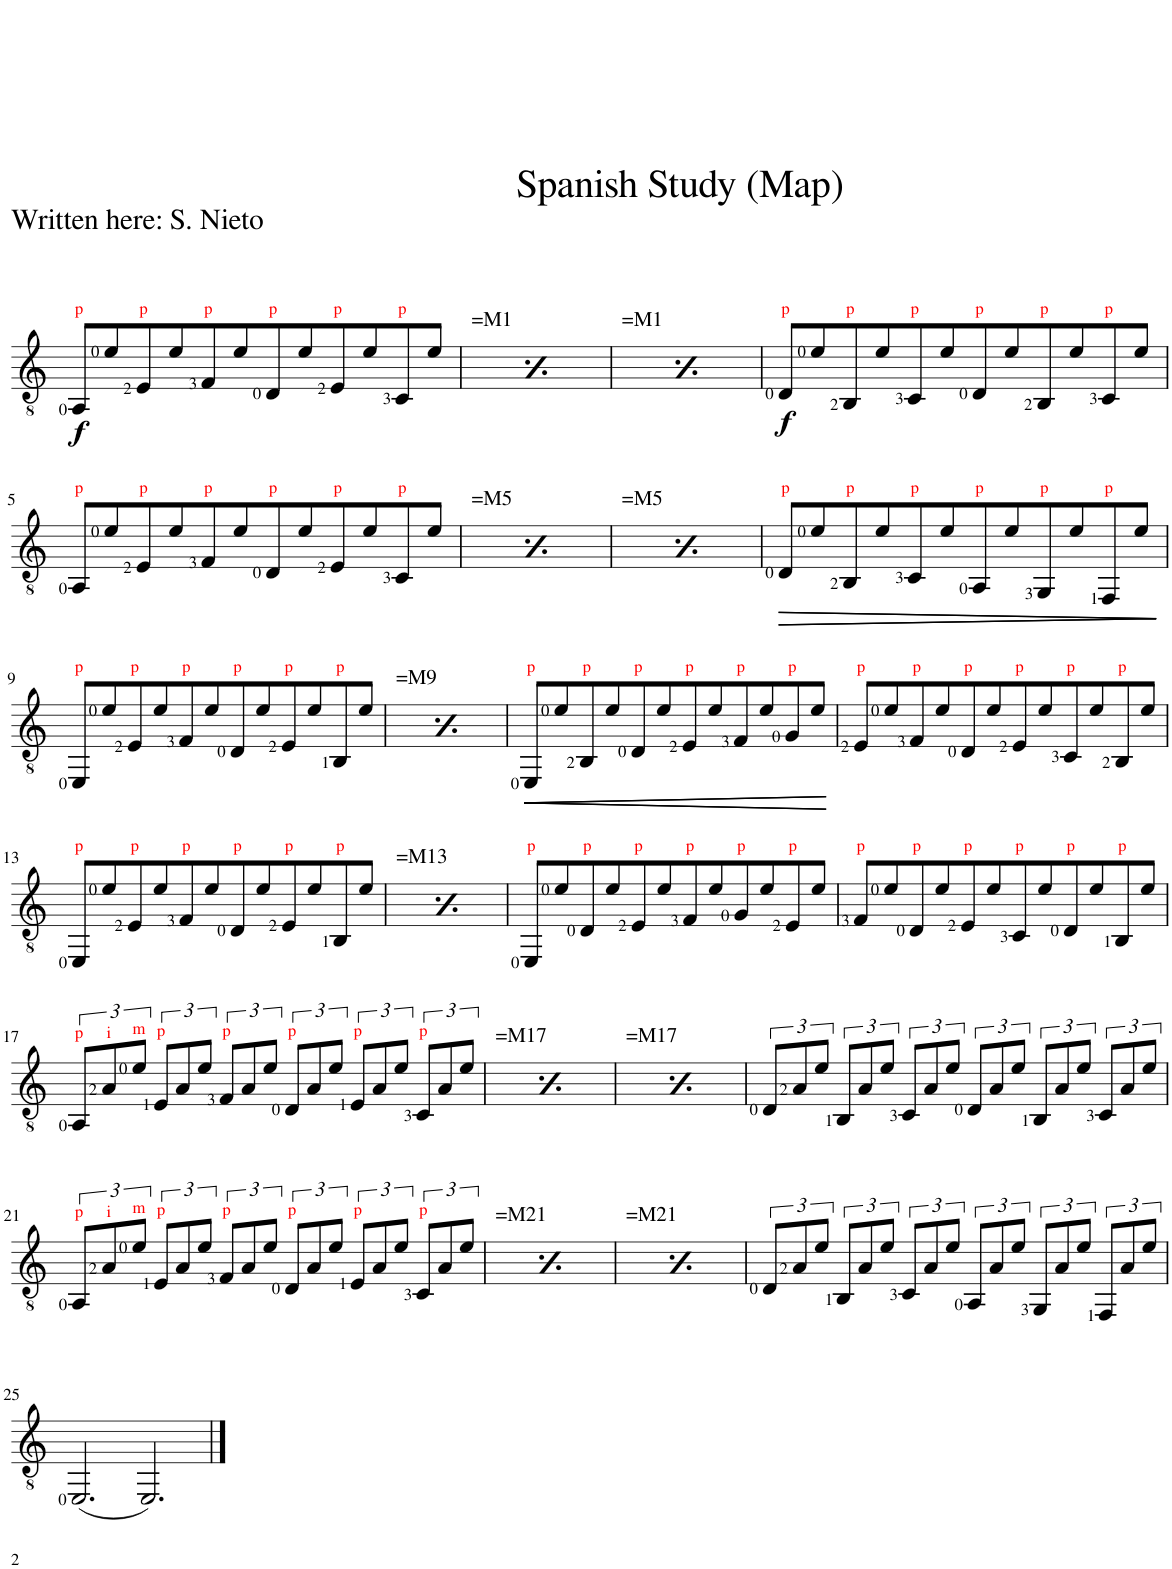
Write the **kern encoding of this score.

**kern	**dynam
*part1	*part1
*staff1	*staff1
*I"Classical Guitar	*
*I'Guit.	*
!!LO:PB:g=z
*clefGv2	*
*k[]	*
*M6/4	*
=1	=1
!	!LO:DY:b
8AA/L	f
8e/	.
8E/	.
8e/	.
8F/	.
8e/	.
8D/	.
8e/	.
8E/	.
8e/	.
8C/	.
8e/J	.
=2	=2
!	!LO:DY:b
8AA/L	f
8e/	.
8E/	.
8e/	.
8F/	.
8e/	.
8D/	.
8e/	.
8E/	.
8e/	.
8C/	.
8e/J	.
=3	=3
!	!LO:DY:b
8AA/L	f
8e/	.
8E/	.
8e/	.
8F/	.
8e/	.
8D/	.
8e/	.
8E/	.
8e/	.
8C/	.
8e/J	.
=4	=4
!	!LO:DY:b
8D/L	f
8e/	.
8BB/	.
8e/	.
8C/	.
8e/	.
8D/	.
8e/	.
8BB/	.
8e/	.
8C/	.
8e/J	.
!!LO:LB:g=z
=5	=5
8AA/L	.
8e/	.
8E/	.
8e/	.
8F/	.
8e/	.
8D/	.
8e/	.
8E/	.
8e/	.
8C/	.
8e/J	.
=6	=6
8AA/L	.
8e/	.
8E/	.
8e/	.
8F/	.
8e/	.
8D/	.
8e/	.
8E/	.
8e/	.
8C/	.
8e/J	.
=7	=7
8AA/L	.
8e/	.
8E/	.
8e/	.
8F/	.
8e/	.
8D/	.
8e/	.
8E/	.
8e/	.
8C/	.
8e/J	.
=8	=8
!	!LO:HP:b
8D/L	>
!	!LO:HP:b
8e/	>
8BB/	.
8e/	.
8C/	.
8e/	.
8AA/	.
8e/	.
8GG/	.
8e/	.
8FF/	.
8e/J	.
.	] ]
!!LO:LB:g=z
=9	=9
8EE/L	.
8e/	.
8E/	.
8e/	.
8F/	.
8e/	.
8D/	.
8e/	.
8E/	.
8e/	.
8BB/	.
8e/J	.
=10	=10
8EE/L	.
8e/	.
8E/	.
8e/	.
8F/	.
8e/	.
8D/	.
8e/	.
8E/	.
8e/	.
8BB/	.
8e/J	.
=11	=11
!	!LO:HP:b
8EE/L	<
!	!LO:HP:b
8e/	<
8BB/	.
8e/	.
8D/	.
8e/	.
8E/	.
8e/	.
8F/	.
8e/	.
8G/	.
8e/J	.
.	[ [
=12	=12
8E/L	.
8e/	.
8F/	.
8e/	.
8D/	.
8e/	.
8E/	.
8e/	.
8C/	.
8e/	.
8BB/	.
8e/J	.
!!LO:LB:g=z
=13	=13
8EE/L	.
8e/	.
8E/	.
8e/	.
8F/	.
8e/	.
8D/	.
8e/	.
8E/	.
8e/	.
8BB/	.
8e/J	.
=14	=14
8EE/L	.
8e/	.
8E/	.
8e/	.
8F/	.
8e/	.
8D/	.
8e/	.
8E/	.
8e/	.
8BB/	.
8e/J	.
=15	=15
8EE/L	.
8e/	.
8D/	.
8e/	.
8E/	.
8e/	.
8F/	.
8e/	.
8G/	.
8e/	.
8E/	.
8e/J	.
=16	=16
8F/L	.
8e/	.
8D/	.
8e/	.
8E/	.
8e/	.
8C/	.
8e/	.
8D/	.
8e/	.
8BB/	.
8e/J	.
!!LO:LB:g=z
=17	=17
12AA/L	.
12A/	.
12e/J	.
12E/L	.
12A/	.
12e/J	.
12F/L	.
12A/	.
12e/J	.
12D/L	.
12A/	.
12e/J	.
12E/L	.
12A/	.
12e/J	.
12C/L	.
12A/	.
12e/J	.
=18	=18
12AA/L	.
12A/	.
12e/J	.
12E/L	.
12A/	.
12e/J	.
12F/L	.
12A/	.
12e/J	.
12D/L	.
12A/	.
12e/J	.
12E/L	.
12A/	.
12e/J	.
12C/L	.
12A/	.
12e/J	.
=19	=19
12AA/L	.
12A/	.
12e/J	.
12E/L	.
12A/	.
12e/J	.
12F/L	.
12A/	.
12e/J	.
12D/L	.
12A/	.
12e/J	.
12E/L	.
12A/	.
12e/J	.
12C/L	.
12A/	.
12e/J	.
=20	=20
12D/L	.
12A/	.
12e/J	.
12BB/L	.
12A/	.
12e/J	.
12C/L	.
12A/	.
12e/J	.
12D/L	.
12A/	.
12e/J	.
12BB/L	.
12A/	.
12e/J	.
12C/L	.
12A/	.
12e/J	.
!!LO:LB:g=z
=21	=21
12AA/L	.
12A/	.
12e/J	.
12E/L	.
12A/	.
12e/J	.
12F/L	.
12A/	.
12e/J	.
12D/L	.
12A/	.
12e/J	.
12E/L	.
12A/	.
12e/J	.
12C/L	.
12A/	.
12e/J	.
=22	=22
12AA/L	.
12A/	.
12e/J	.
12E/L	.
12A/	.
12e/J	.
12F/L	.
12A/	.
12e/J	.
12D/L	.
12A/	.
12e/J	.
12E/L	.
12A/	.
12e/J	.
12C/L	.
12A/	.
12e/J	.
=23	=23
12AA/L	.
12A/	.
12e/J	.
12E/L	.
12A/	.
12e/J	.
12F/L	.
12A/	.
12e/J	.
12D/L	.
12A/	.
12e/J	.
12E/L	.
12A/	.
12e/J	.
12C/L	.
12A/	.
12e/J	.
=24	=24
12D/L	.
12A/	.
12e/J	.
12BB/L	.
12A/	.
12e/J	.
12C/L	.
12A/	.
12e/J	.
12AA/L	.
12A/	.
12e/J	.
12GG/L	.
12A/	.
12e/J	.
12FF/L	.
12A/	.
12e/J	.
!!LO:LB:g=z
=25	=25
(2.EE/	.
2.EE/)	.
==	==
*-	*-
